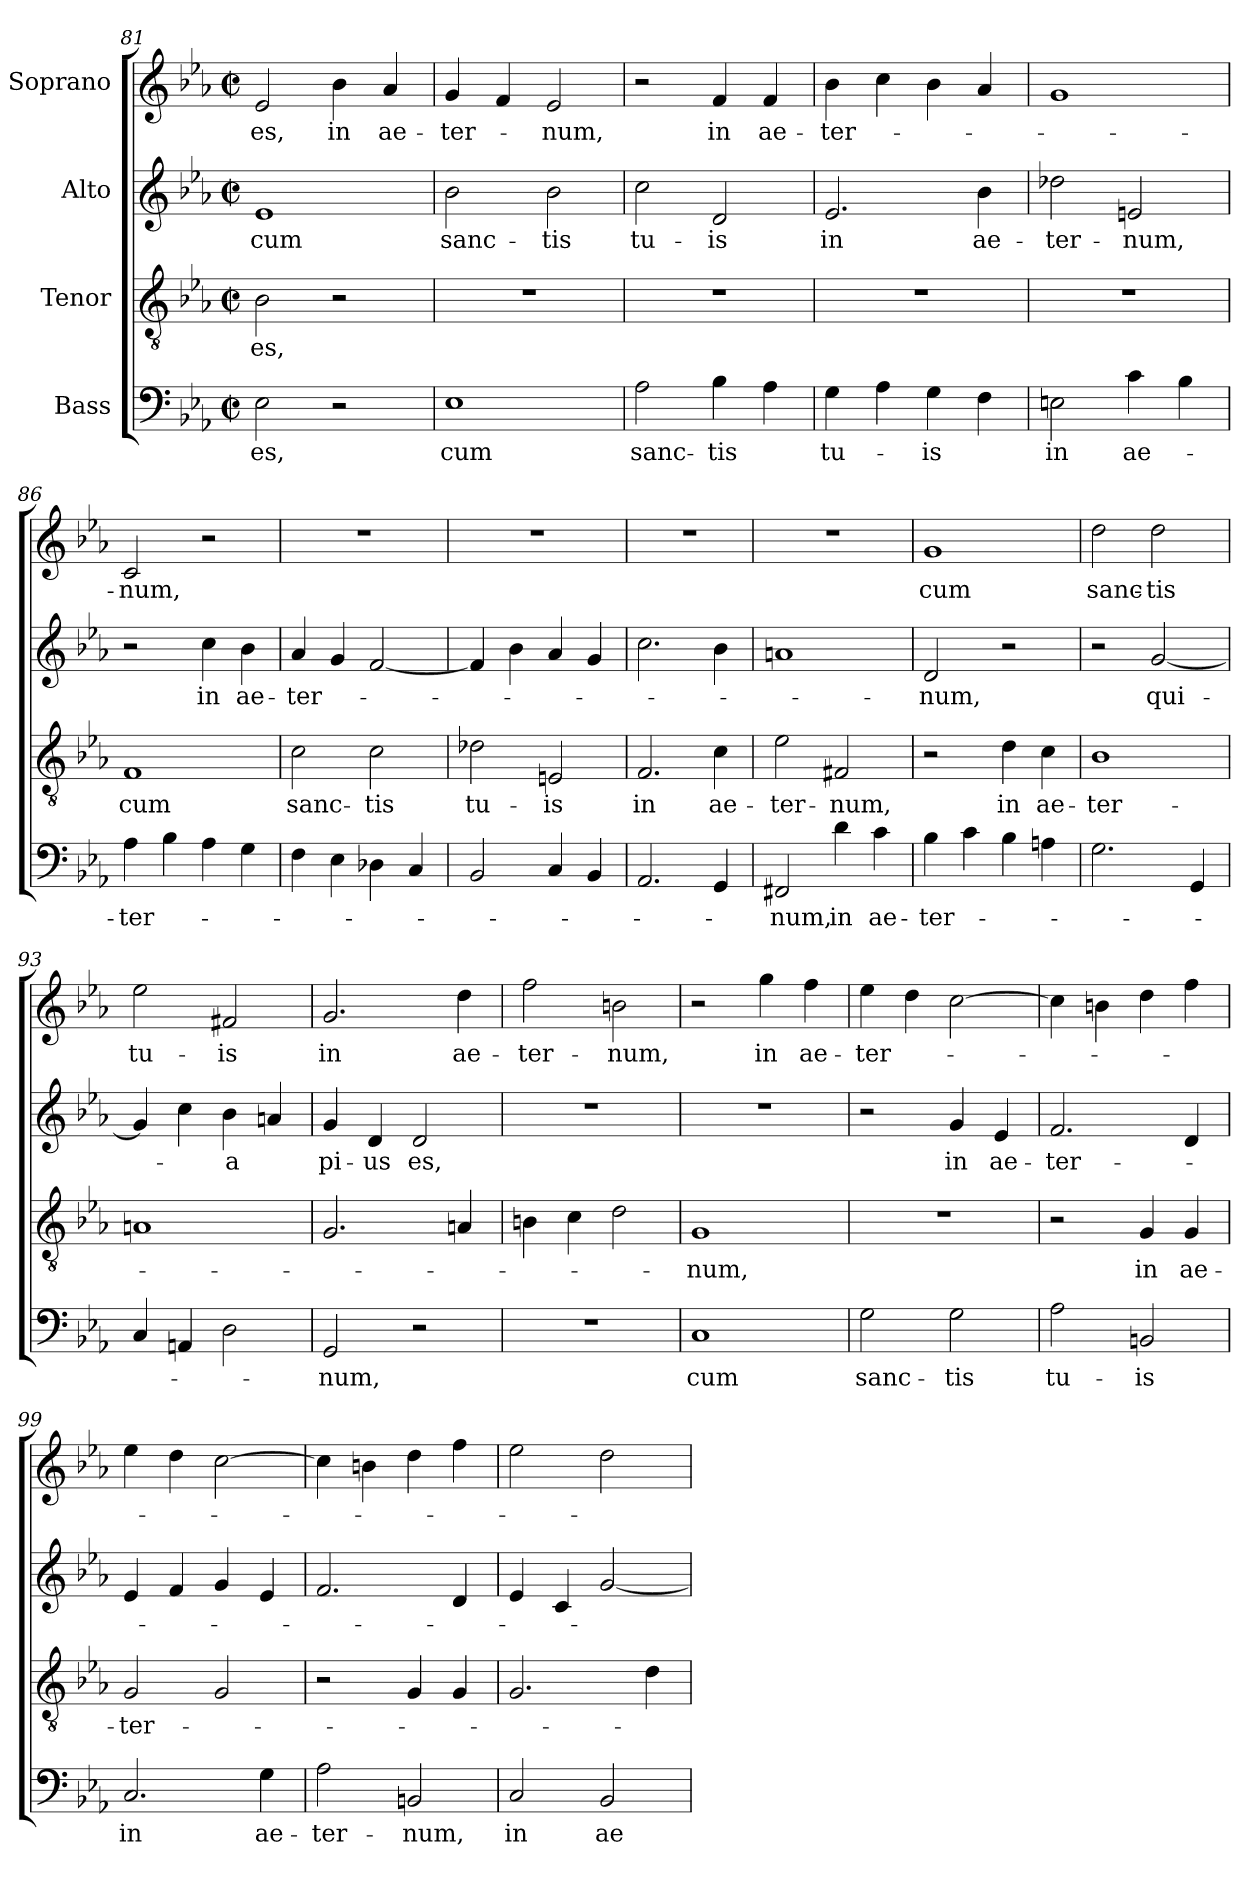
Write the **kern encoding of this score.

**kern	**text	**kern	**text	**kern	**text	**kern	**text
*part4	*part4	*part3	*part3	*part2	*part2	*part1	*part1
*staff4	*staff4	*staff3	*staff3	*staff2	*staff2	*staff1	*staff1
*I"Bass	*	*I"Tenor	*	*I"Alto	*	*I"Soprano	*
*clefF4	*	*clefGv2	*	*clefG2	*	*clefG2	*
*k[b-e-a-]	*	*k[b-e-a-]	*	*k[b-e-a-]	*	*k[b-e-a-]	*
*E-:	*	*E-:	*	*E-:	*	*E-:	*
*M2/2	*	*M2/2	*	*M2/2	*	*M2/2	*
*met(c|)	*	*met(c|)	*	*met(c|)	*	*met(c|)	*
=81	=81	=81	=81	=81	=81	=81	=81
!	!LO:LY:b	!	!LO:LY:b	!	!LO:LY:b	!	!LO:LY:b
2E-\	es,	2B-\	es,	1e-	cum	2e-/	es,
!	!	!	!	!	!	!	!LO:LY:b
2r	.	2r	.	.	.	4b-\	in
!	!	!	!	!	!	!	!LO:LY:b
.	.	.	.	.	.	4a-/	ae-
=82	=82	=82	=82	=82	=82	=82	=82
!	!LO:LY:b	!	!	!	!LO:LY:b	!	!LO:LY:b
1E-	cum	1r	.	2b-\	sanc-	4g/	-ter-
.	.	.	.	.	.	4f/	.
!	!	!	!	!	!LO:LY:b	!	!LO:LY:b
.	.	.	.	2b-\	-tis	2e-/	-num,
=83	=83	=83	=83	=83	=83	=83	=83
!	!LO:LY:b	!	!	!	!LO:LY:b	!	!
2A-\	sanc-	1r	.	2cc\	tu-	2r	.
!	!LO:LY:b	!	!	!	!LO:LY:b	!	!LO:LY:b
4B-\	-tis	.	.	2d/	-is	4f/	in
!	!	!	!	!	!	!	!LO:LY:b
4A-\	.	.	.	.	.	4f/	ae-
!!LO:LB:g=z
=84	=84	=84	=84	=84	=84	=84	=84
!	!LO:LY:b	!	!	!	!LO:LY:b	!	!LO:LY:b
4G\	tu-	1r	.	2.e-/	in	4b-\	-ter-
4A-\	.	.	.	.	.	4cc\	.
!	!LO:LY:b	!	!	!	!	!	!
4G\	-is	.	.	.	.	4b-\	.
!	!	!	!	!	!LO:LY:b	!	!
4F\	.	.	.	4b-\	ae-	4a-/	.
=85	=85	=85	=85	=85	=85	=85	=85
!	!LO:LY:b	!	!	!	!LO:LY:b	!	!
2En\	in	1r	.	2dd-X\	-ter-	1g	.
!	!LO:LY:b	!	!	!	!LO:LY:b	!	!
4c\	ae-	.	.	2en/	-num,	.	.
4B-\	.	.	.	.	.	.	.
=86	=86	=86	=86	=86	=86	=86	=86
!	!LO:LY:b	!	!LO:LY:b	!	!	!	!LO:LY:b
4A-\	-ter-	1F	cum	2r	.	2c/	-num,
4B-\	.	.	.	.	.	.	.
!	!	!	!	!	!LO:LY:b	!	!
4A-\	.	.	.	4cc\	in	2r	.
!	!	!	!	!	!LO:LY:b	!	!
4G\	.	.	.	4b-\	ae-	.	.
=87	=87	=87	=87	=87	=87	=87	=87
!	!	!	!LO:LY:b	!	!LO:LY:b	!	!
4F\	.	2c\	sanc-	4a-/	-ter-	1r	.
4E-\	.	.	.	4g/	.	.	.
!	!	!	!LO:LY:b	!	!	!	!
4D-X\	.	2c\	-tis	[2f/	.	.	.
4C/	.	.	.	.	.	.	.
=88	=88	=88	=88	=88	=88	=88	=88
!	!	!	!LO:LY:b	!	!	!	!
2BB-/	.	2d-X\	tu-	4f/]	.	1r	.
.	.	.	.	4b-\	.	.	.
!	!	!	!LO:LY:b	!	!	!	!
4C/	.	2En/	-is	4a-/	.	.	.
4BB-/	.	.	.	4g/	.	.	.
!!LO:PB:g=z
=89	=89	=89	=89	=89	=89	=89	=89
!	!	!	!LO:LY:b	!	!	!	!
2.AA-/	.	2.F/	in	2.cc\	.	1r	.
!	!	!	!LO:LY:b	!	!	!	!
4GG/	.	4c\	ae-	4b-\	.	.	.
=90	=90	=90	=90	=90	=90	=90	=90
!	!LO:LY:b	!	!LO:LY:b	!	!	!	!
2FF#X/	-num,	2e-\	-ter-	1an	.	1r	.
!	!LO:LY:b	!	!LO:LY:b	!	!	!	!
4d\	in	2F#X/	-num,	.	.	.	.
!	!LO:LY:b	!	!	!	!	!	!
4c\	ae-	.	.	.	.	.	.
=91	=91	=91	=91	=91	=91	=91	=91
!	!LO:LY:b	!	!	!	!LO:LY:b	!	!LO:LY:b
4B-\	-ter-	2r	.	2d/	-num,	1g	cum
4c\	.	.	.	.	.	.	.
!	!	!	!LO:LY:b	!	!	!	!
4B-\	.	4d\	in	2r	.	.	.
!	!	!	!LO:LY:b	!	!	!	!
4An\	.	4c\	ae-	.	.	.	.
=92	=92	=92	=92	=92	=92	=92	=92
!	!	!	!LO:LY:b	!	!	!	!LO:LY:b
2.G\	.	1B-	-ter-	2r	.	2dd\	sanc-
!	!	!	!	!	!LO:LY:b	!	!LO:LY:b
.	.	.	.	[2g/	qui-	2dd\	-tis
4GG/	.	.	.	.	.	.	.
=93	=93	=93	=93	=93	=93	=93	=93
!	!	!	!	!	!	!	!LO:LY:b
4C/	.	1An	.	4g/]	.	2ee-\	tu-
4AAn/	.	.	.	4cc\	.	.	.
!	!	!	!	!	!LO:LY:b	!	!LO:LY:b
2D\	.	.	.	4b-\	-a	2f#X/	-is
.	.	.	.	4an/	.	.	.
!!LO:LB:g=z
=94	=94	=94	=94	=94	=94	=94	=94
!	!LO:LY:b	!	!	!	!LO:LY:b	!	!LO:LY:b
2GG/	-num,	2.G/	.	4g/	pi-	2.g/	in
!	!	!	!	!	!LO:LY:b	!	!
.	.	.	.	4d/	-us	.	.
!	!	!	!	!	!LO:LY:b	!	!
2r	.	.	.	2d/	es,	.	.
!	!	!	!	!	!	!	!LO:LY:b
.	.	4An/	.	.	.	4dd\	ae-
=95	=95	=95	=95	=95	=95	=95	=95
!	!	!	!	!	!	!	!LO:LY:b
1r	.	4Bn\	.	1r	.	2ff\	-ter-
.	.	4c\	.	.	.	.	.
!	!	!	!	!	!	!	!LO:LY:b
.	.	2d\	.	.	.	2bn\	-num,
=96	=96	=96	=96	=96	=96	=96	=96
!	!LO:LY:b	!	!LO:LY:b	!	!	!	!
1C	cum	1G	-num,	1r	.	2r	.
!	!	!	!	!	!	!	!LO:LY:b
.	.	.	.	.	.	4gg\	in
!	!	!	!	!	!	!	!LO:LY:b
.	.	.	.	.	.	4ff\	ae-
=97	=97	=97	=97	=97	=97	=97	=97
!	!LO:LY:b	!	!	!	!	!	!LO:LY:b
2G\	sanc-	1r	.	2r	.	4ee-\	-ter-
.	.	.	.	.	.	4dd\	.
!	!LO:LY:b	!	!	!	!LO:LY:b	!	!
2G\	-tis	.	.	4g/	in	[2cc\	.
!	!	!	!	!	!LO:LY:b	!	!
.	.	.	.	4e-/	ae-	.	.
=98	=98	=98	=98	=98	=98	=98	=98
!	!LO:LY:b	!	!	!	!LO:LY:b	!	!
2A-\	tu-	2r	.	2.f/	-ter-	4cc\]	.
.	.	.	.	.	.	4bn\	.
!	!LO:LY:b	!	!LO:LY:b	!	!	!	!
2BBn/	-is	4G/	in	.	.	4dd\	.
!	!	!	!LO:LY:b	!	!	!	!
.	.	4G/	ae-	4d/	.	4ff\	.
!!LO:PB:g=z
=99	=99	=99	=99	=99	=99	=99	=99
!	!LO:LY:b	!	!LO:LY:b	!	!	!	!
2.C/	in	2G/	-ter-	4e-/	.	4ee-\	.
.	.	.	.	4f/	.	4dd\	.
.	.	2G/	.	4g/	.	[2cc\	.
!	!LO:LY:b	!	!	!	!	!	!
4G\	ae-	.	.	4e-/	.	.	.
=100	=100	=100	=100	=100	=100	=100	=100
!	!LO:LY:b	!	!	!	!	!	!
2A-\	-ter-	2r	.	2.f/	.	4cc\]	.
.	.	.	.	.	.	4bn\	.
!	!LO:LY:b	!	!	!	!	!	!
2BBn/	-num,	4G/	.	.	.	4dd\	.
.	.	4G/	.	4d/	.	4ff\	.
=101	=101	=101	=101	=101	=101	=101	=101
!	!LO:LY:b	!	!	!	!	!	!
2C/	in	2.G/	.	4e-/	.	2ee-\	.
.	.	.	.	4c/	.	.	.
!	!LO:LY:b	!	!	!	!	!	!
2BB-/	ae-	.	.	[2g/	.	2dd\	.
.	.	4d\	.	.	.	.	.
=	=	=	=	=	=	=	=
*-	*-	*-	*-	*-	*-	*-	*-
